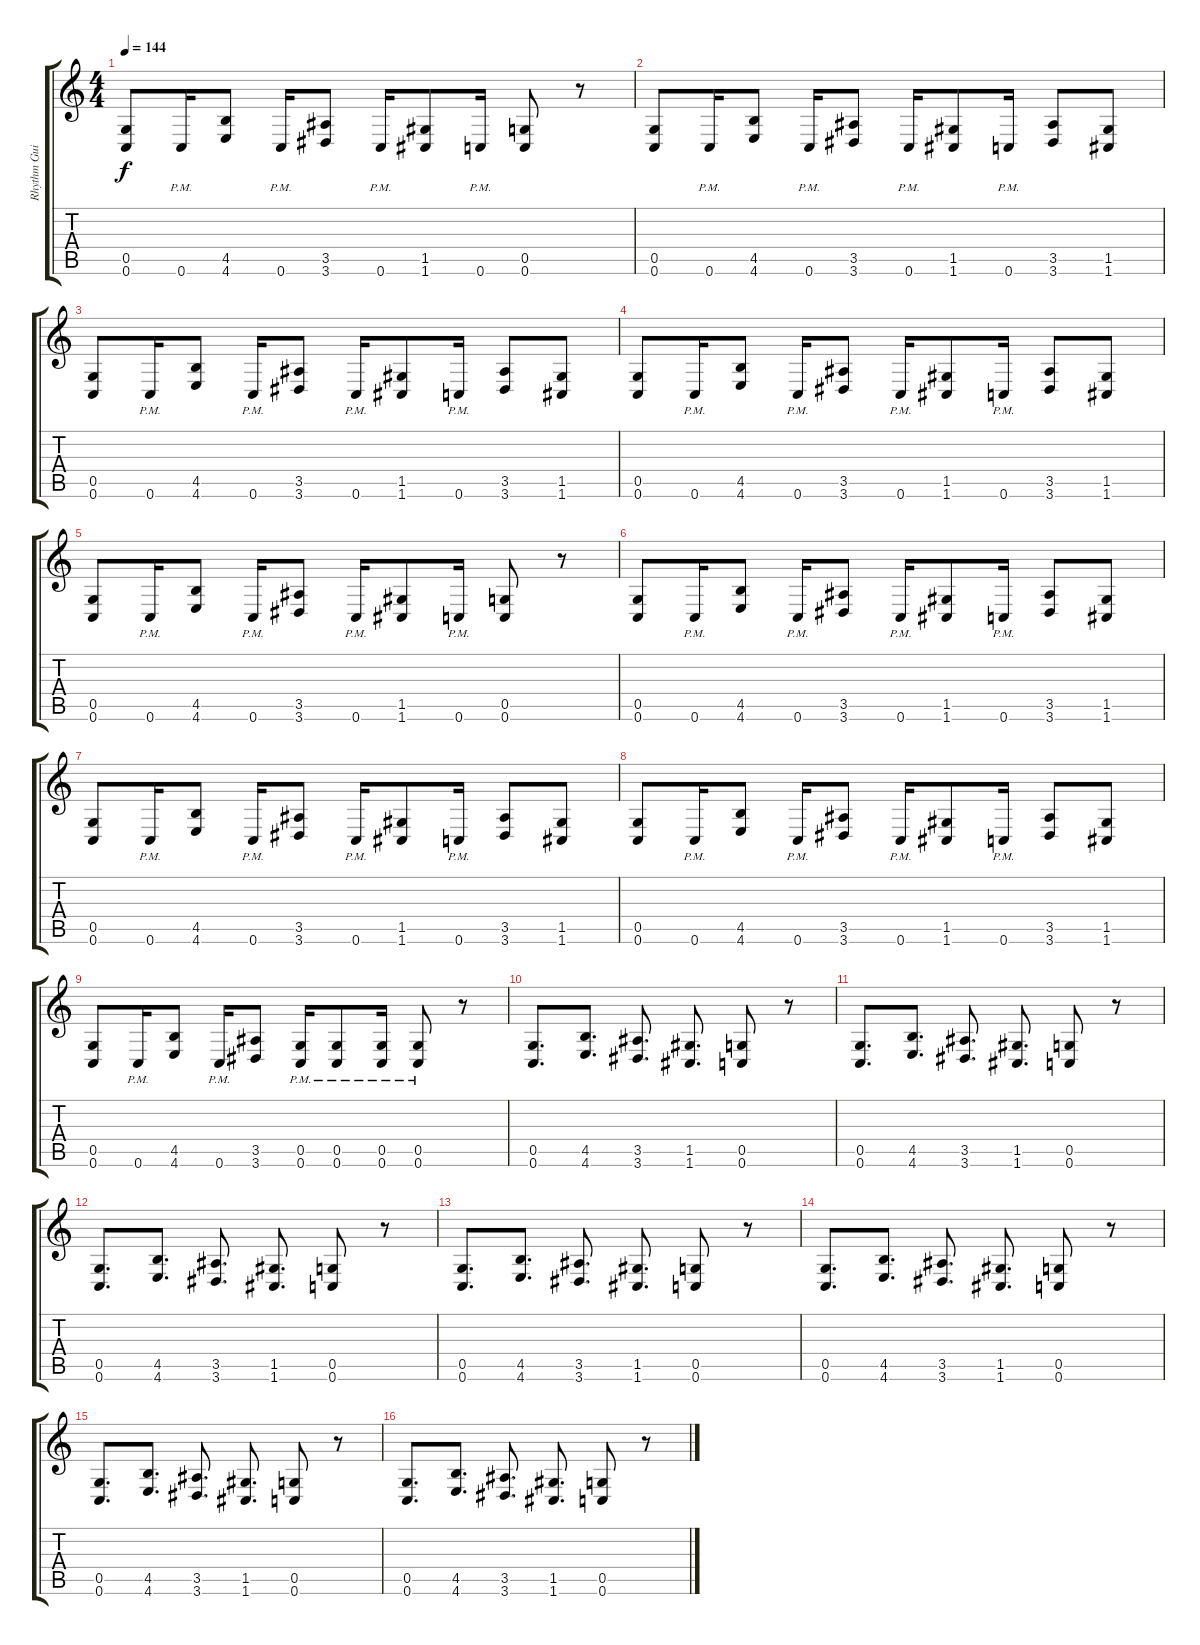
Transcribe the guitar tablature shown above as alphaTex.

\track ("Rhythm Guitar 1" "Rhythm Gui") {instrument distortionguitar}
\staff {score tabs}
\tuning (D4 A3 F3 C3 G2 C2) {hide}
\ts (4 4)
\tempo 144
\clef g2
\ks c
(0.5 0.6).8{dy f} 0.6{pm}.16 (4.5 4.6).8 0.6{pm}.16 (3.5 3.6).8 0.6{pm}.16 (1.5 1.6).8 0.6{pm}.16 (0.5 0.6).8 r.8 |
(0.5 0.6).8 0.6{pm}.16 (4.5 4.6).8 0.6{pm}.16 (3.5 3.6).8 0.6{pm}.16 (1.5 1.6).8 0.6{pm}.16 (3.5 3.6).8 (1.5 1.6).8 |
(0.5 0.6).8 0.6{pm}.16 (4.5 4.6).8 0.6{pm}.16 (3.5 3.6).8 0.6{pm}.16 (1.5 1.6).8 0.6{pm}.16 (3.5 3.6).8 (1.5 1.6).8 |
(0.5 0.6).8 0.6{pm}.16 (4.5 4.6).8 0.6{pm}.16 (3.5 3.6).8 0.6{pm}.16 (1.5 1.6).8 0.6{pm}.16 (3.5 3.6).8 (1.5 1.6).8 |
(0.5 0.6).8 0.6{pm}.16 (4.5 4.6).8 0.6{pm}.16 (3.5 3.6).8 0.6{pm}.16 (1.5 1.6).8 0.6{pm}.16 (0.5 0.6).8 r.8 |
(0.5 0.6).8 0.6{pm}.16 (4.5 4.6).8 0.6{pm}.16 (3.5 3.6).8 0.6{pm}.16 (1.5 1.6).8 0.6{pm}.16 (3.5 3.6).8 (1.5 1.6).8 |
(0.5 0.6).8 0.6{pm}.16 (4.5 4.6).8 0.6{pm}.16 (3.5 3.6).8 0.6{pm}.16 (1.5 1.6).8 0.6{pm}.16 (3.5 3.6).8 (1.5 1.6).8 |
(0.5 0.6).8 0.6{pm}.16 (4.5 4.6).8 0.6{pm}.16 (3.5 3.6).8 0.6{pm}.16 (1.5 1.6).8 0.6{pm}.16 (3.5 3.6).8 (1.5 1.6).8 |
(0.5 0.6).8 0.6{pm}.16 (4.5 4.6).8 0.6{pm}.16 (3.5 3.6).8 (0.5{pm} 0.6{pm}).16 (0.5{pm} 0.6{pm}).8 (0.5{pm} 0.6{pm}).16 (0.5{pm} 0.6{pm}).8 r.8 |
(0.5 0.6).8{d} (4.5 4.6).8{d} (3.5 3.6).8{d} (1.5 1.6).8{d} (0.5 0.6).8 r.8 |
(0.5 0.6).8{d} (4.5 4.6).8{d} (3.5 3.6).8{d} (1.5 1.6).8{d} (0.5 0.6).8 r.8 |
(0.5 0.6).8{d} (4.5 4.6).8{d} (3.5 3.6).8{d} (1.5 1.6).8{d} (0.5 0.6).8 r.8 |
(0.5 0.6).8{d} (4.5 4.6).8{d} (3.5 3.6).8{d} (1.5 1.6).8{d} (0.5 0.6).8 r.8 |
(0.5 0.6).8{d} (4.5 4.6).8{d} (3.5 3.6).8{d} (1.5 1.6).8{d} (0.5 0.6).8 r.8 |
(0.5 0.6).8{d} (4.5 4.6).8{d} (3.5 3.6).8{d} (1.5 1.6).8{d} (0.5 0.6).8 r.8 |
(0.5 0.6).8{d} (4.5 4.6).8{d} (3.5 3.6).8{d} (1.5 1.6).8{d} (0.5 0.6).8 r.8
